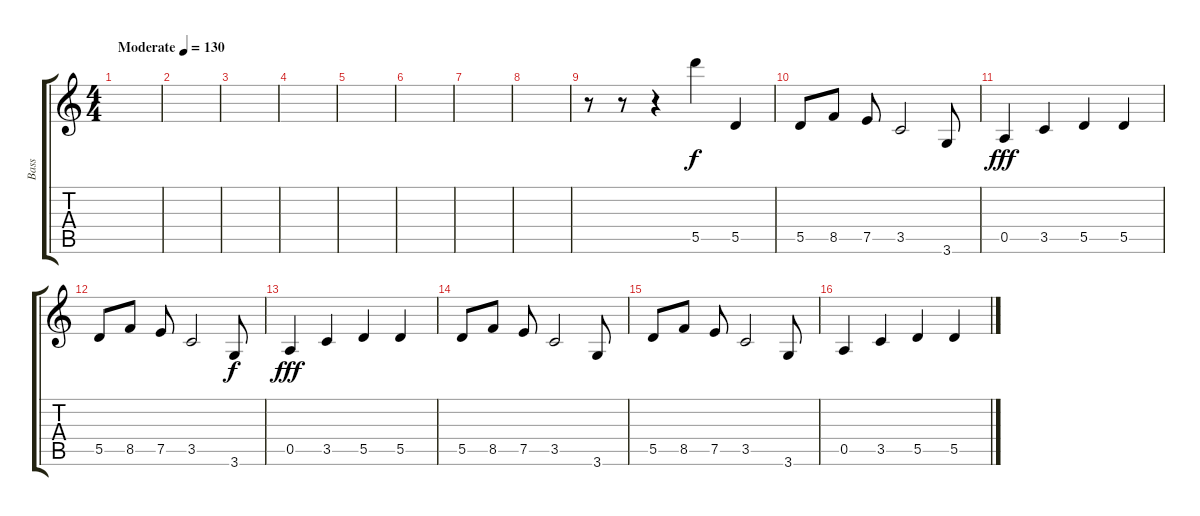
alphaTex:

\track ("Bass" "Bass") {instrument electricbassfinger bank 1}
\staff {score tabs}
\tuning (E4 B3 G3 D3 A2 E2) {hide}
\ts (4 4)
\tempo (130 "Moderate")
\clef g2
\ks c
|
|
|
|
|
|
|
|
r.8 r.8 r.4 5.5.4{ot 15mb} 5.5.4 |
5.5.8 8.5.8 7.5.8 3.5.2 3.6.8{dy f} |
0.5.4{dy fff} 3.5.4 5.5.4 5.5.4 |
5.5.8 8.5.8 7.5.8 3.5.2 3.6.8{dy f} |
0.5.4{dy fff} 3.5.4 5.5.4 5.5.4 |
5.5.8 8.5.8 7.5.8 3.5.2 3.6.8 |
5.5.8 8.5.8 7.5.8 3.5.2 3.6.8 |
0.5.4 3.5.4 5.5.4 5.5.4
